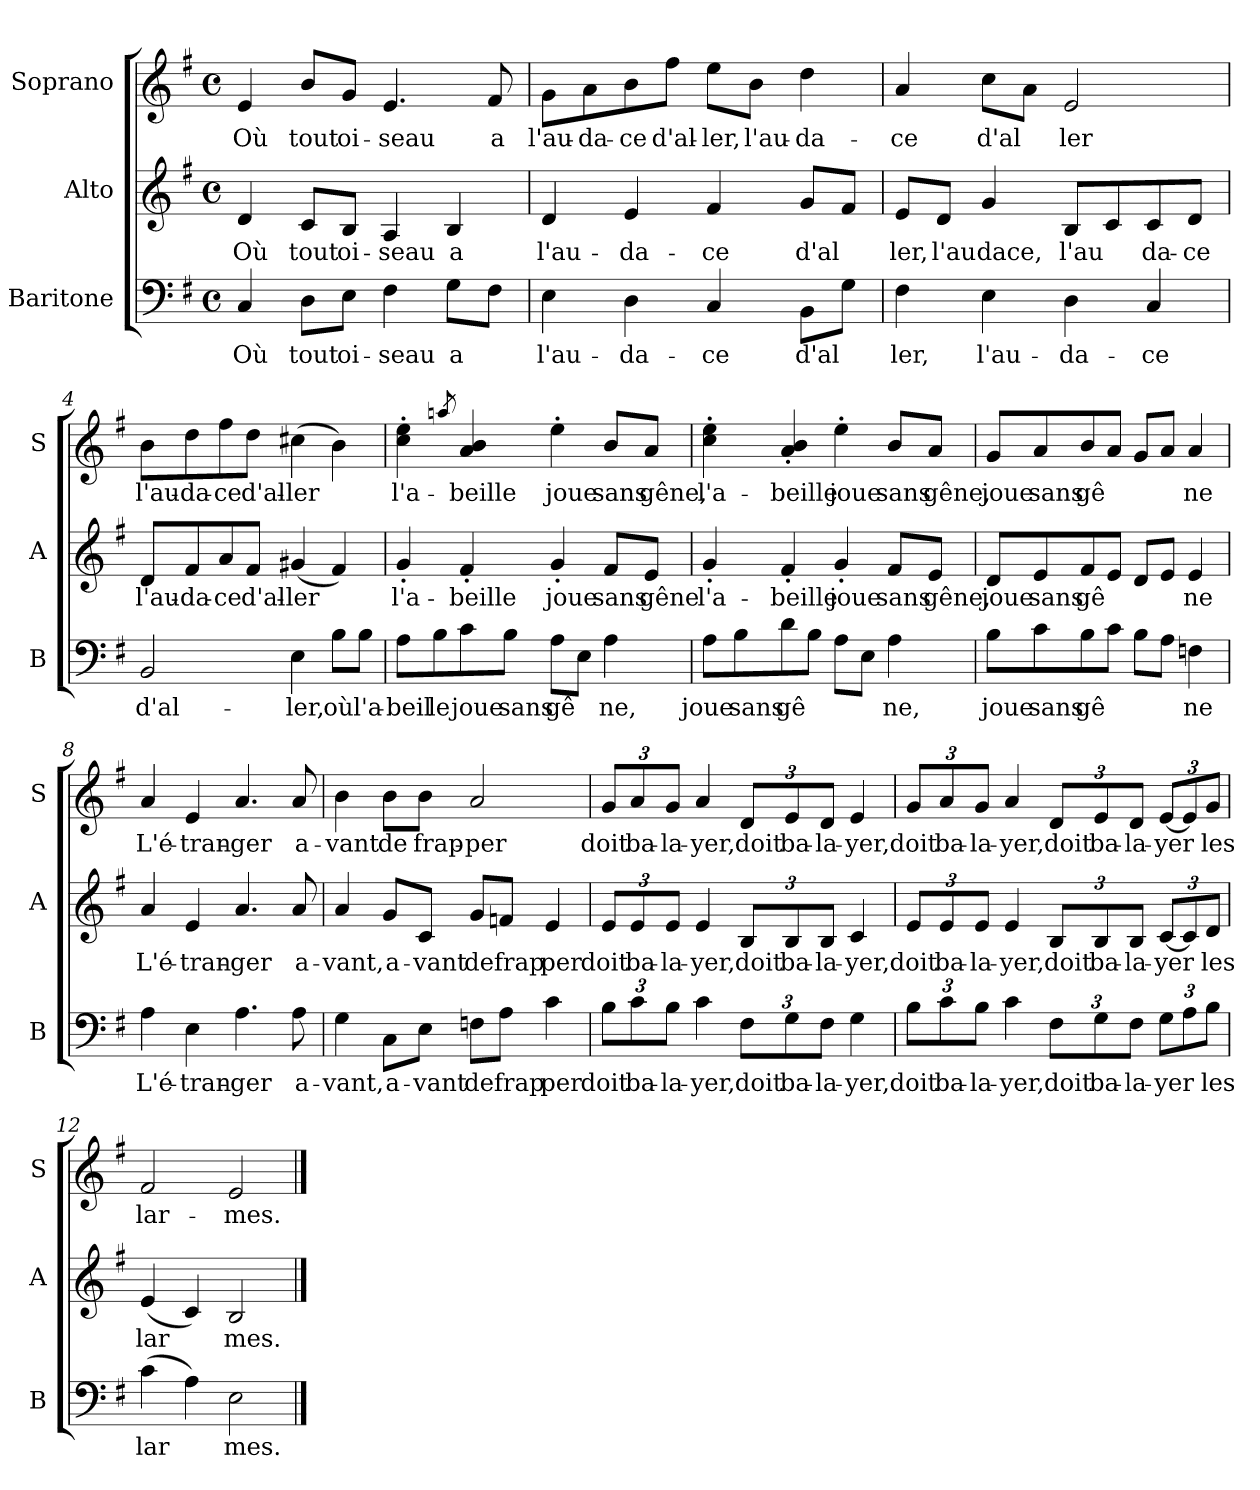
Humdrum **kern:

**kern	**text	**kern	**text	**kern	**text
*part3	*part3	*part2	*part2	*part1	*part1
*staff3	*staff3	*staff2	*staff2	*staff1	*staff1
*I"Baritone	*	*I"Alto	*	*I"Soprano	*
*I'B	*	*I'A	*	*I'S	*
!!LO:PB:g=z
*stria5	*	*stria5	*	*stria5	*
*clefF4	*	*clefG2	*	*clefG2	*
*k[f#]	*	*k[f#]	*	*k[f#]	*
*G:	*	*G:	*	*G:	*
*M4/4	*	*M4/4	*	*M4/4	*
*met(c)	*	*met(c)	*	*met(c)	*
=1	=1	=1	=1	=1	=1
!	!LO:LY:b:cj	!	!LO:LY:b:cj	!	!LO:LY:b:cj
4C/	Où	4d/	Où	4e/	Où
!	!LO:LY:b:cj	!	!LO:LY:b:cj	!	!LO:LY:b:cj
8D\L	tout	8c/L	tout	8b/L	tout
!	!LO:LY:b:cj	!	!LO:LY:b:cj	!	!LO:LY:b:cj
8E\J	oi-	8B/J	oi-	8g/J	oi-
!	!LO:LY:b:cj	!	!LO:LY:b:cj	!	!LO:LY:b:cj
4F#\	-seau	4A/	-seau	4.e/	-seau
!	!LO:LY:b:cj	!	!LO:LY:b:cj	!	!
8G\L	a	4B/	a	.	.
!	!LO:LY:b:cj	!	!	!	!LO:LY:b:cj
8F#\J	.	.	.	8f#/	a
=2	=2	=2	=2	=2	=2
!	!LO:LY:b:cj	!	!LO:LY:b:cj	!	!LO:LY:b:cj
4E\	l'au-	4d/	l'au-	8g>\L	l'au-
!	!	!	!	!	!LO:LY:b:cj
.	.	.	.	8a\	-da-
!	!LO:LY:b:cj	!	!LO:LY:b:cj	!	!LO:LY:b:cj
4D\	-da-	4e/	-da-	8b\	-ce
!	!	!	!	!	!LO:LY:b:cj
.	.	.	.	8ff#\J	d'al-
!	!LO:LY:b:cj	!	!LO:LY:b:cj	!	!LO:LY:b:cj
4C/	-ce	4f#/	-ce	8ee\L	-ler,
!	!	!	!	!	!LO:LY:b:cj
.	.	.	.	8b\J	l'au-
!	!LO:LY:b:cj	!	!LO:LY:b:cj	!	!LO:LY:b:cj
8BB\L	d'al-	8g/L	d'al-	4dd\	-da-
!	!LO:LY:b:cj	!	!LO:LY:b:cj	!	!
8G\J	--	8f#/J	--	.	.
=3	=3	=3	=3	=3	=3
!	!LO:LY:b:cj	!	!LO:LY:b:cj	!	!LO:LY:b:cj
4F#\	-ler,	8e/L	-ler,	4a>/	-ce
!	!	!	!LO:LY:b:cj	!	!
.	.	8d/J	l'au	.	.
!	!LO:LY:b:cj	!	!LO:LY:b:cj	!	!LO:LY:b:cj
4E\	l'au-	4g/	dace,	8cc\L	d'al-
!	!	!	!	!	!LO:LY:b:cj
.	.	.	.	8a\J	--
!	!LO:LY:b:cj	!	!LO:LY:b:cj	!	!LO:LY:b:cj
4D\	-da-	8B/L	l'au-	2e/	-ler
!	!	!	!LO:LY:b:cj	!	!
.	.	8c/	--	.	.
!	!LO:LY:b:cj	!	!LO:LY:b:cj	!	!
4C/	-ce	8c/	-da-	.	.
!	!	!	!LO:LY:b:cj	!	!
.	.	8d/J	-ce	.	.
=4	=4	=4	=4	=4	=4
!	!LO:LY:b:cj	!	!LO:LY:b:cj	!	!LO:LY:b:cj
2BB/	d'al-	8d/L	l'au-	8b>\L	l'au-
!	!	!	!LO:LY:b:cj	!	!LO:LY:b:cj
.	.	8f#/	-da-	8dd\	-da-
!	!	!	!LO:LY:b:cj	!	!LO:LY:b:cj
.	.	8a/	-ce	8ff#\	-ce
!	!	!	!LO:LY:b:cj	!	!LO:LY:b:cj
.	.	8f#/J	d'al-	8dd\J	d'al-
!	!LO:LY:b:cj	!	!LO:LY:b:cj	!	!LO:LY:b:cj
4E\	-ler,	(<4g#X/	-ler	(>4cc#X\	-ler
!	!LO:LY:b:cj	!	!LO:LY:b:cj	!	!LO:LY:b:cj
8B\L	où	4f#/)	.	4b\)	.
!	!LO:LY:b:cj	!	!	!	!
8B\J	l'a-	.	.	.	.
!!LO:LB:g=z
=5	=5	=5	=5	=5	=5
!	!LO:LY:b:cj	!	!LO:LY:b:cj	!	!LO:LY:b:cj
8A\L	-beil	4g'>/	l'a-	4ee\>'> 4cc\>'>	l'a-
!	!LO:LY:b:cj	!	!	!	!
8B\	le	.	.	.	.
.	.	.	.	8qaan/	.
!	!LO:LY:b:cj	!	!LO:LY:b:cj	!	!LO:LY:b:cj
8c\	joue	4f#'>/	-beille	4a/ 4b/	-beille
!	!LO:LY:b:cj	!	!	!	!
8B\J	sans	.	.	.	.
!	!LO:LY:b:cj	!	!LO:LY:b:cj	!	!LO:LY:b:cj
8A\L	gê-	4g'>/	joue	4ee'>\	joue
!	!LO:LY:b:cj	!	!	!	!
8E\J	--	.	.	.	.
!	!LO:LY:b:cj	!	!LO:LY:b:cj	!	!LO:LY:b:cj
4A\	-ne,	8f#/L	sans	8b/L	sans
!	!	!	!LO:LY:b:cj	!	!LO:LY:b:cj
.	.	8e/J	gêne	8a/J	gêne,
=6	=6	=6	=6	=6	=6
!	!LO:LY:b:cj	!	!LO:LY:b:cj	!	!LO:LY:b:cj
8A\L	joue	4g'>/	l'a-	4ee\'> 4cc\'>	l'a-
!	!LO:LY:b:cj	!	!	!	!
8B\	sans	.	.	.	.
!	!LO:LY:b:cj	!	!LO:LY:b:cj	!	!LO:LY:b:cj
8d\	gê-	4f#'>/	-beille	4a/'> 4b/'>	-beille
!	!LO:LY:b:cj	!	!	!	!
8B\J	--	.	.	.	.
!	!LO:LY:b:cj	!	!LO:LY:b:cj	!	!LO:LY:b:cj
8A\L	--	4g'>/	joue	4ee'>\	joue
!	!LO:LY:b:cj	!	!	!	!
8E\J	--	.	.	.	.
!	!LO:LY:b:cj	!	!LO:LY:b:cj	!	!LO:LY:b:cj
4A\	-ne,	8f#/L	sans	8b/L	sans
!	!	!	!LO:LY:b:cj	!	!LO:LY:b:cj
.	.	8e/J	gêne,	8a/J	gêne,
=7	=7	=7	=7	=7	=7
!	!LO:LY:b:cj	!	!LO:LY:b:cj	!	!LO:LY:b:cj
8B\L	joue	8d/L	joue	8g/L	joue
!	!LO:LY:b:cj	!	!LO:LY:b:cj	!	!LO:LY:b:cj
8c\	sans	8e/	sans	8a/	sans
!	!LO:LY:b:cj	!	!LO:LY:b:cj	!	!LO:LY:b:cj
8B\	gê-	8f#/	gê-	8b/	gê-
!	!LO:LY:b:cj	!	!LO:LY:b:cj	!	!LO:LY:b:cj
8c\J	--	8e/J	--	8a/J	--
!	!LO:LY:b:cj	!	!LO:LY:b:cj	!	!LO:LY:b:cj
8B\L	--	8d/L	--	8g/L	--
!	!LO:LY:b:cj	!	!LO:LY:b:cj	!	!LO:LY:b:cj
8A\J	--	8e/J	--	8a/J	--
!	!LO:LY:b:cj	!	!LO:LY:b:cj	!	!LO:LY:b:cj
4Fn\	-ne	4e/	-ne	4a/	-ne
=8	=8	=8	=8	=8	=8
!	!LO:LY:b:cj	!	!LO:LY:b:cj	!	!LO:LY:b:cj
4A\	L'é-	4a/	L'é-	4a/	L'é-
!	!LO:LY:b:cj	!	!LO:LY:b:cj	!	!LO:LY:b:cj
4E\	-tran-	4e/	-tran-	4e/	-tran-
!	!LO:LY:b:cj	!	!LO:LY:b:cj	!	!LO:LY:b:cj
4.A\	-ger	4.a/	-ger	4.a/	-ger
!	!LO:LY:b:cj	!	!LO:LY:b:cj	!	!LO:LY:b:cj
8A\	a-	8a/	a-	8a/	a-
=9	=9	=9	=9	=9	=9
!	!LO:LY:b:cj	!	!LO:LY:b:cj	!	!LO:LY:b:cj
4G\	-vant,	4a/	-vant,	4b\	-vant
!	!LO:LY:b:cj	!	!LO:LY:b:cj	!	!LO:LY:b:cj
8C\L	a-	8g/L	a-	8b\L	de
!	!LO:LY:b:cj	!	!LO:LY:b:cj	!	!LO:LY:b:cj
8E\J	-vant	8c/J	-vant	8b\J	frap-
!	!LO:LY:b:cj	!	!LO:LY:b:cj	!	!LO:LY:b:cj
8Fn\L	de	8g/L	de	2a/	-per
!	!LO:LY:b:cj	!	!LO:LY:b:cj	!	!
8A\J	frap	8fn/J	frap	.	.
!	!LO:LY:b:cj	!	!LO:LY:b:cj	!	!
4c\	per	4e/	per	.	.
!!LO:LB:g=z
=10	=10	=10	=10	=10	=10
*Xbrackettup	*	*	*	*	*
!	!LO:LY:b:cj	!	!	!	!
*	*	*Xbrackettup	*	*	*
!	!	!	!LO:LY:b:cj	!	!
*	*	*	*	*Xbrackettup	*
!	!	!	!	!	!LO:LY:b:cj
12B\L	doit	12e/L	doit	12g/L	doit
!	!LO:LY:b:cj	!	!LO:LY:b:cj	!	!LO:LY:b:cj
12c\	ba-	12e/	ba-	12a/	ba-
!	!LO:LY:b:cj	!	!LO:LY:b:cj	!	!LO:LY:b:cj
12B\J	-la-	12e/J	-la-	12g/J	-la-
!	!LO:LY:b:cj	!	!LO:LY:b:cj	!	!LO:LY:b:cj
4c\	-yer,	4e/	-yer,	4a/	-yer,
!	!LO:LY:b:cj	!	!LO:LY:b:cj	!	!LO:LY:b:cj
12F#\L	doit	12B/L	doit	12d/L	doit
!	!LO:LY:b:cj	!	!LO:LY:b:cj	!	!LO:LY:b:cj
12G\	ba-	12B/	ba-	12e/	ba-
!	!LO:LY:b:cj	!	!LO:LY:b:cj	!	!LO:LY:b:cj
12F#\J	-la-	12B/J	-la-	12d/J	-la-
!	!LO:LY:b:cj	!	!LO:LY:b:cj	!	!LO:LY:b:cj
4G\	-yer,	4c/	-yer,	4e/	-yer,
=11	=11	=11	=11	=11	=11
!	!LO:LY:b:cj	!	!LO:LY:b:cj	!	!LO:LY:b:cj
12B\L	doit	12e/L	doit	12g/L	doit
!	!LO:LY:b:cj	!	!LO:LY:b:cj	!	!LO:LY:b:cj
12c\	ba-	12e/	ba-	12a/	ba-
!	!LO:LY:b:cj	!	!LO:LY:b:cj	!	!LO:LY:b:cj
12B\J	-la-	12e/J	-la-	12g/J	-la-
!	!LO:LY:b:cj	!	!LO:LY:b:cj	!	!LO:LY:b:cj
4c\	-yer,	4e/	-yer,	4a/	-yer,
!	!LO:LY:b:cj	!	!LO:LY:b:cj	!	!LO:LY:b:cj
12F#\L	doit	12B/L	doit	12d/L	doit
!	!LO:LY:b:cj	!	!LO:LY:b:cj	!	!LO:LY:b:cj
12G\	ba-	12B/	ba-	12e/	ba-
!	!LO:LY:b:cj	!	!LO:LY:b:cj	!	!LO:LY:b:cj
12F#\J	-la-	12B/J	-la-	12d/J	-la-
!	!LO:LY:b:cj	!	!LO:LY:b:cj	!	!LO:LY:b:cj
12G\L	-yer	[<12c/L	-yer	[<12e/L	-yer
!	!LO:LY:b:cj	!	!LO:LY:b:cj	!	!LO:LY:b:cj
12A\	.	12c/]	.	12e/]	.
!	!LO:LY:b:cj	!	!LO:LY:b:cj	!	!LO:LY:b:cj
12B\J	les	12d/J	les	12g/J	les
=12	=12	=12	=12	=12	=12
!	!LO:LY:b:cj	!	!LO:LY:b:cj	!	!LO:LY:b:cj
(>4c\	lar-	(>4e/	lar-	2f#/	lar-
!	!LO:LY:b:cj	!	!LO:LY:b:cj	!	!
4A\)	--	4c/)	--	.	.
!	!LO:LY:b:cj	!	!LO:LY:b:cj	!	!LO:LY:b:cj
2E\	-mes.	2B/	-mes.	2e/	-mes.
==	==	==	==	==	==
*-	*-	*-	*-	*-	*-
